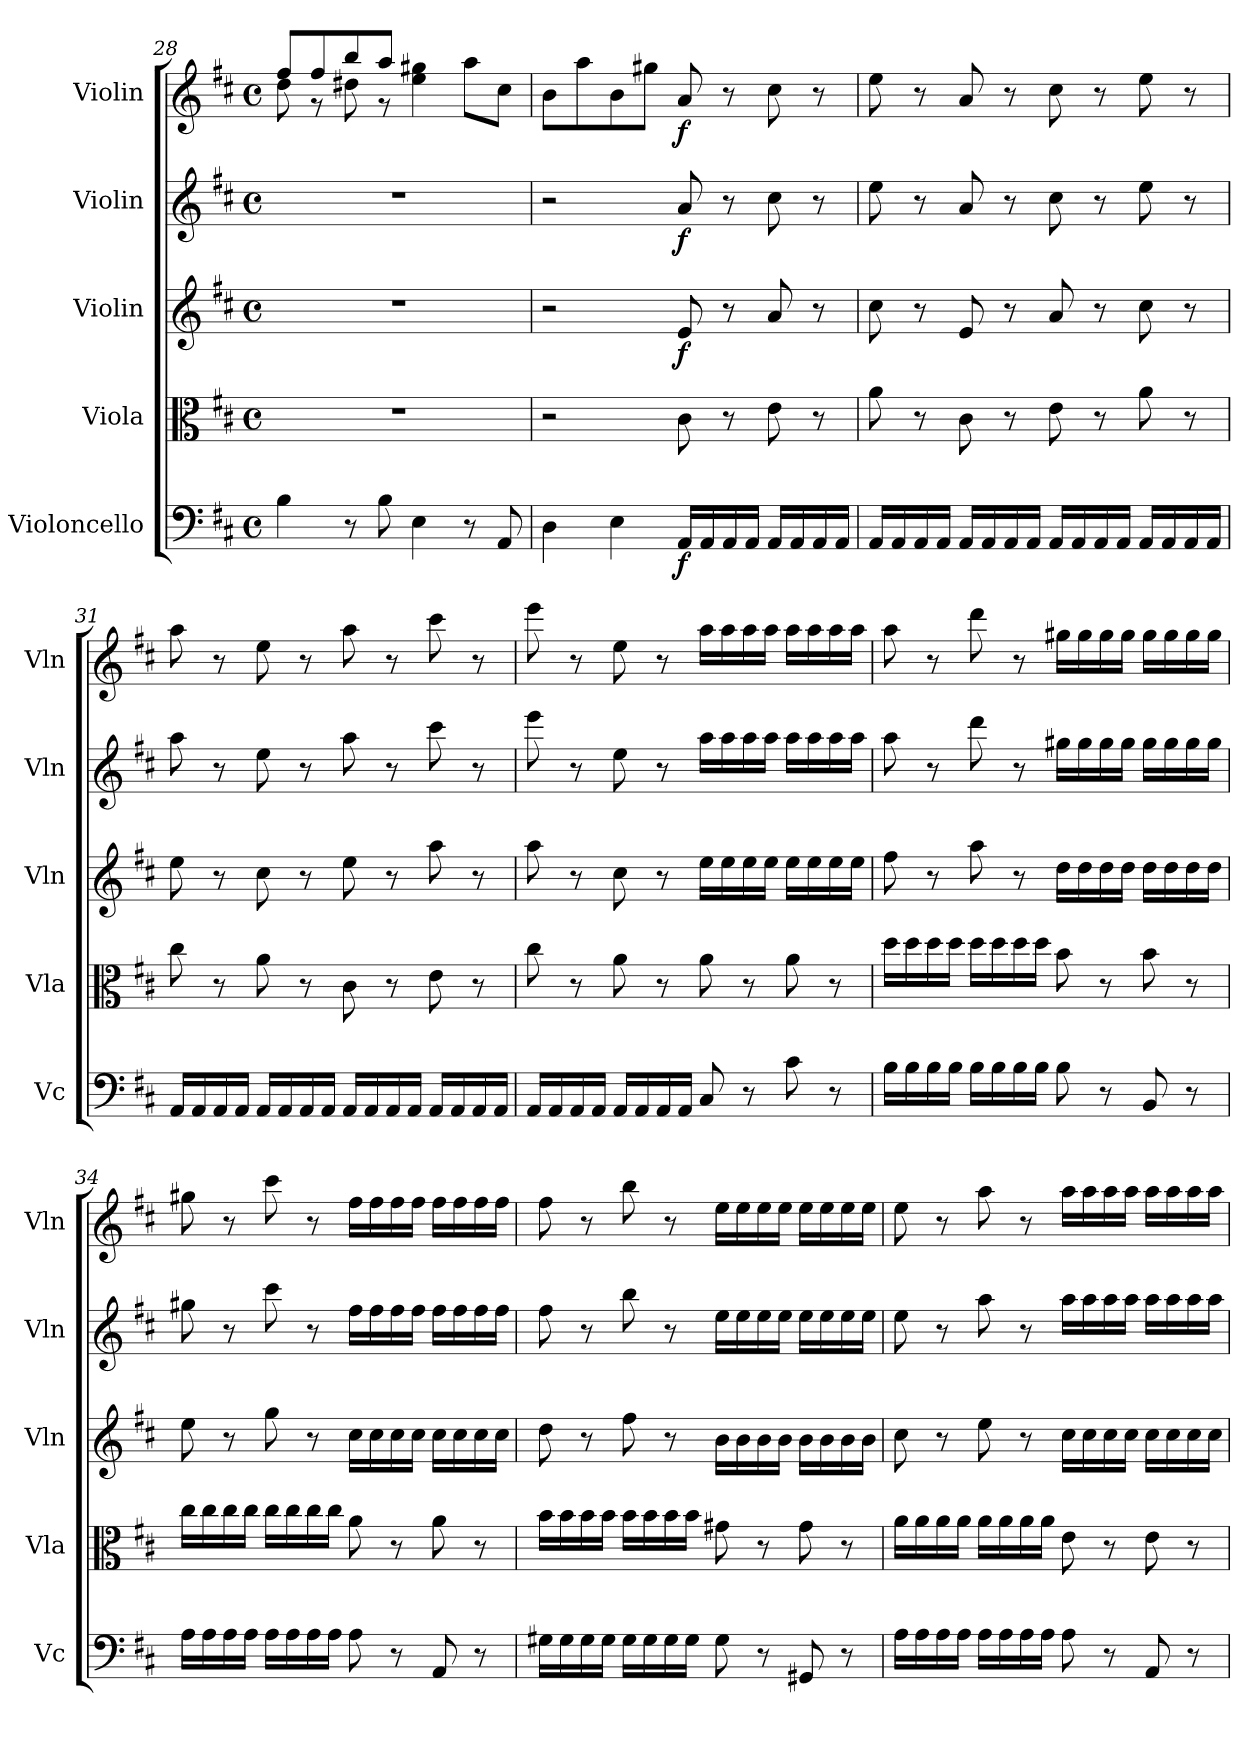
**kern	**dynam	**kern	**kern	**dynam	**kern	**dynam	**kern	**dynam
*part5	*part5	*part4	*part3	*part3	*part2	*part2	*part1	*part1
*staff5	*staff5	*staff4	*staff3	*staff3	*staff2	*staff2	*staff1	*staff1
*I"Violoncello	*	*I"Viola	*I"Violin	*	*I"Violin	*	*I"Violin	*
*I'Vc	*	*I'Vla	*I'Vln	*	*I'Vln	*	*I'Vln	*
*clefF4	*	*clefC3	*clefG2	*	*clefG2	*	*clefG2	*
*k[f#c#]	*	*k[f#c#]	*k[f#c#]	*	*k[f#c#]	*	*k[f#c#]	*
*M4/4	*	*M4/4	*M4/4	*	*M4/4	*	*M4/4	*
*met(c)	*	*met(c)	*met(c)	*	*met(c)	*	*met(c)	*
=28	=28	=28	=28	=28	=28	=28	=28	=28
*	*	*	*	*	*	*	*^	*
4B\	.	1r	1r	.	1r	.	8ff#/L	8dd\	.
.	.	.	.	.	.	.	8ff#/	8r	.
8r	.	.	.	.	.	.	8bb/	8dd#X\	.
8B\	.	.	.	.	.	.	8aa/J	8r	.
4E\	.	.	.	.	.	.	2ryy	4ee\ 4gg#X\	.
8r	.	.	.	.	.	.	.	8aa\L	.
8AA/	.	.	.	.	.	.	.	8cc#\J	.
*	*	*	*	*	*	*	*v	*v	*
=29	=29	=29	=29	=29	=29	=29	=29	=29
4D\	.	2r	2r	.	2r	.	8b\L	.
.	.	.	.	.	.	.	8aa\	.
4E\	.	.	.	.	.	.	8b\	.
.	.	.	.	.	.	.	8gg#X\J	.
16AA/LL	f	8c#\	8e/	f	8a/	f	8a/	f
16AA/	.	.	.	.	.	.	.	.
16AA/	.	8r	8r	.	8r	.	8r	.
16AA/JJ	.	.	.	.	.	.	.	.
16AA/LL	.	8e\	8a/	.	8cc#\	.	8cc#\	.
16AA/	.	.	.	.	.	.	.	.
16AA/	.	8r	8r	.	8r	.	8r	.
16AA/JJ	.	.	.	.	.	.	.	.
=30	=30	=30	=30	=30	=30	=30	=30	=30
16AA/LL	.	8a\	8cc#\	.	8ee\	.	8ee\	.
16AA/	.	.	.	.	.	.	.	.
16AA/	.	8r	8r	.	8r	.	8r	.
16AA/JJ	.	.	.	.	.	.	.	.
16AA/LL	.	8c#\	8e/	.	8a/	.	8a/	.
16AA/	.	.	.	.	.	.	.	.
16AA/	.	8r	8r	.	8r	.	8r	.
16AA/JJ	.	.	.	.	.	.	.	.
16AA/LL	.	8e\	8a/	.	8cc#\	.	8cc#\	.
16AA/	.	.	.	.	.	.	.	.
16AA/	.	8r	8r	.	8r	.	8r	.
16AA/JJ	.	.	.	.	.	.	.	.
16AA/LL	.	8a\	8cc#\	.	8ee\	.	8ee\	.
16AA/	.	.	.	.	.	.	.	.
16AA/	.	8r	8r	.	8r	.	8r	.
16AA/JJ	.	.	.	.	.	.	.	.
=31	=31	=31	=31	=31	=31	=31	=31	=31
16AA/LL	.	8cc#\	8ee\	.	8aa\	.	8aa\	.
16AA/	.	.	.	.	.	.	.	.
16AA/	.	8r	8r	.	8r	.	8r	.
16AA/JJ	.	.	.	.	.	.	.	.
16AA/LL	.	8a\	8cc#\	.	8ee\	.	8ee\	.
16AA/	.	.	.	.	.	.	.	.
16AA/	.	8r	8r	.	8r	.	8r	.
16AA/JJ	.	.	.	.	.	.	.	.
16AA/LL	.	8c#\	8ee\	.	8aa\	.	8aa\	.
16AA/	.	.	.	.	.	.	.	.
16AA/	.	8r	8r	.	8r	.	8r	.
16AA/JJ	.	.	.	.	.	.	.	.
16AA/LL	.	8e\	8aa\	.	8ccc#\	.	8ccc#\	.
16AA/	.	.	.	.	.	.	.	.
16AA/	.	8r	8r	.	8r	.	8r	.
16AA/JJ	.	.	.	.	.	.	.	.
=32	=32	=32	=32	=32	=32	=32	=32	=32
16AA/LL	.	8cc#\	8aa\	.	8eee\	.	8eee\	.
16AA/	.	.	.	.	.	.	.	.
16AA/	.	8r	8r	.	8r	.	8r	.
16AA/JJ	.	.	.	.	.	.	.	.
16AA/LL	.	8a\	8cc#\	.	8ee\	.	8ee\	.
16AA/	.	.	.	.	.	.	.	.
16AA/	.	8r	8r	.	8r	.	8r	.
16AA/JJ	.	.	.	.	.	.	.	.
8C#/	.	8a\	16ee\LL	.	16aa\LL	.	16aa\LL	.
.	.	.	16ee\	.	16aa\	.	16aa\	.
8r	.	8r	16ee\	.	16aa\	.	16aa\	.
.	.	.	16ee\JJ	.	16aa\JJ	.	16aa\JJ	.
8c#\	.	8a\	16ee\LL	.	16aa\LL	.	16aa\LL	.
.	.	.	16ee\	.	16aa\	.	16aa\	.
8r	.	8r	16ee\	.	16aa\	.	16aa\	.
.	.	.	16ee\JJ	.	16aa\JJ	.	16aa\JJ	.
=33	=33	=33	=33	=33	=33	=33	=33	=33
16B\LL	.	16dd\LL	8ff#\	.	8aa\	.	8aa\	.
16B\	.	16dd\	.	.	.	.	.	.
16B\	.	16dd\	8r	.	8r	.	8r	.
16B\JJ	.	16dd\JJ	.	.	.	.	.	.
16B\LL	.	16dd\LL	8aa\	.	8ddd\	.	8ddd\	.
16B\	.	16dd\	.	.	.	.	.	.
16B\	.	16dd\	8r	.	8r	.	8r	.
16B\JJ	.	16dd\JJ	.	.	.	.	.	.
8B\	.	8b\	16dd\LL	.	16gg#X\LL	.	16gg#X\LL	.
.	.	.	16dd\	.	16gg#\	.	16gg#\	.
8r	.	8r	16dd\	.	16gg#\	.	16gg#\	.
.	.	.	16dd\JJ	.	16gg#\JJ	.	16gg#\JJ	.
8BB/	.	8b\	16dd\LL	.	16gg#\LL	.	16gg#\LL	.
.	.	.	16dd\	.	16gg#\	.	16gg#\	.
8r	.	8r	16dd\	.	16gg#\	.	16gg#\	.
.	.	.	16dd\JJ	.	16gg#\JJ	.	16gg#\JJ	.
=34	=34	=34	=34	=34	=34	=34	=34	=34
16A\LL	.	16cc#\LL	8ee\	.	8gg#X\	.	8gg#X\	.
16A\	.	16cc#\	.	.	.	.	.	.
16A\	.	16cc#\	8r	.	8r	.	8r	.
16A\JJ	.	16cc#\JJ	.	.	.	.	.	.
16A\LL	.	16cc#\LL	8gg\	.	8ccc#\	.	8ccc#\	.
16A\	.	16cc#\	.	.	.	.	.	.
16A\	.	16cc#\	8r	.	8r	.	8r	.
16A\JJ	.	16cc#\JJ	.	.	.	.	.	.
8A\	.	8a\	16cc#\LL	.	16ff#\LL	.	16ff#\LL	.
.	.	.	16cc#\	.	16ff#\	.	16ff#\	.
8r	.	8r	16cc#\	.	16ff#\	.	16ff#\	.
.	.	.	16cc#\JJ	.	16ff#\JJ	.	16ff#\JJ	.
8AA/	.	8a\	16cc#\LL	.	16ff#\LL	.	16ff#\LL	.
.	.	.	16cc#\	.	16ff#\	.	16ff#\	.
8r	.	8r	16cc#\	.	16ff#\	.	16ff#\	.
.	.	.	16cc#\JJ	.	16ff#\JJ	.	16ff#\JJ	.
=35	=35	=35	=35	=35	=35	=35	=35	=35
16G#X\LL	.	16b\LL	8dd\	.	8ff#\	.	8ff#\	.
16G#\	.	16b\	.	.	.	.	.	.
16G#\	.	16b\	8r	.	8r	.	8r	.
16G#\JJ	.	16b\JJ	.	.	.	.	.	.
16G#\LL	.	16b\LL	8ff#\	.	8bb\	.	8bb\	.
16G#\	.	16b\	.	.	.	.	.	.
16G#\	.	16b\	8r	.	8r	.	8r	.
16G#\JJ	.	16b\JJ	.	.	.	.	.	.
8G#\	.	8g#X\	16b\LL	.	16ee\LL	.	16ee\LL	.
.	.	.	16b\	.	16ee\	.	16ee\	.
8r	.	8r	16b\	.	16ee\	.	16ee\	.
.	.	.	16b\JJ	.	16ee\JJ	.	16ee\JJ	.
8GG#X/	.	8g#\	16b\LL	.	16ee\LL	.	16ee\LL	.
.	.	.	16b\	.	16ee\	.	16ee\	.
8r	.	8r	16b\	.	16ee\	.	16ee\	.
.	.	.	16b\JJ	.	16ee\JJ	.	16ee\JJ	.
=36	=36	=36	=36	=36	=36	=36	=36	=36
16A\LL	.	16a\LL	8cc#\	.	8ee\	.	8ee\	.
16A\	.	16a\	.	.	.	.	.	.
16A\	.	16a\	8r	.	8r	.	8r	.
16A\JJ	.	16a\JJ	.	.	.	.	.	.
16A\LL	.	16a\LL	8ee\	.	8aa\	.	8aa\	.
16A\	.	16a\	.	.	.	.	.	.
16A\	.	16a\	8r	.	8r	.	8r	.
16A\JJ	.	16a\JJ	.	.	.	.	.	.
8A\	.	8e\	16cc#\LL	.	16aa\LL	.	16aa\LL	.
.	.	.	16cc#\	.	16aa\	.	16aa\	.
8r	.	8r	16cc#\	.	16aa\	.	16aa\	.
.	.	.	16cc#\JJ	.	16aa\JJ	.	16aa\JJ	.
8AA/	.	8e\	16cc#\LL	.	16aa\LL	.	16aa\LL	.
.	.	.	16cc#\	.	16aa\	.	16aa\	.
8r	.	8r	16cc#\	.	16aa\	.	16aa\	.
.	.	.	16cc#\JJ	.	16aa\JJ	.	16aa\JJ	.
=	=	=	=	=	=	=	=	=
*-	*-	*-	*-	*-	*-	*-	*-	*-
